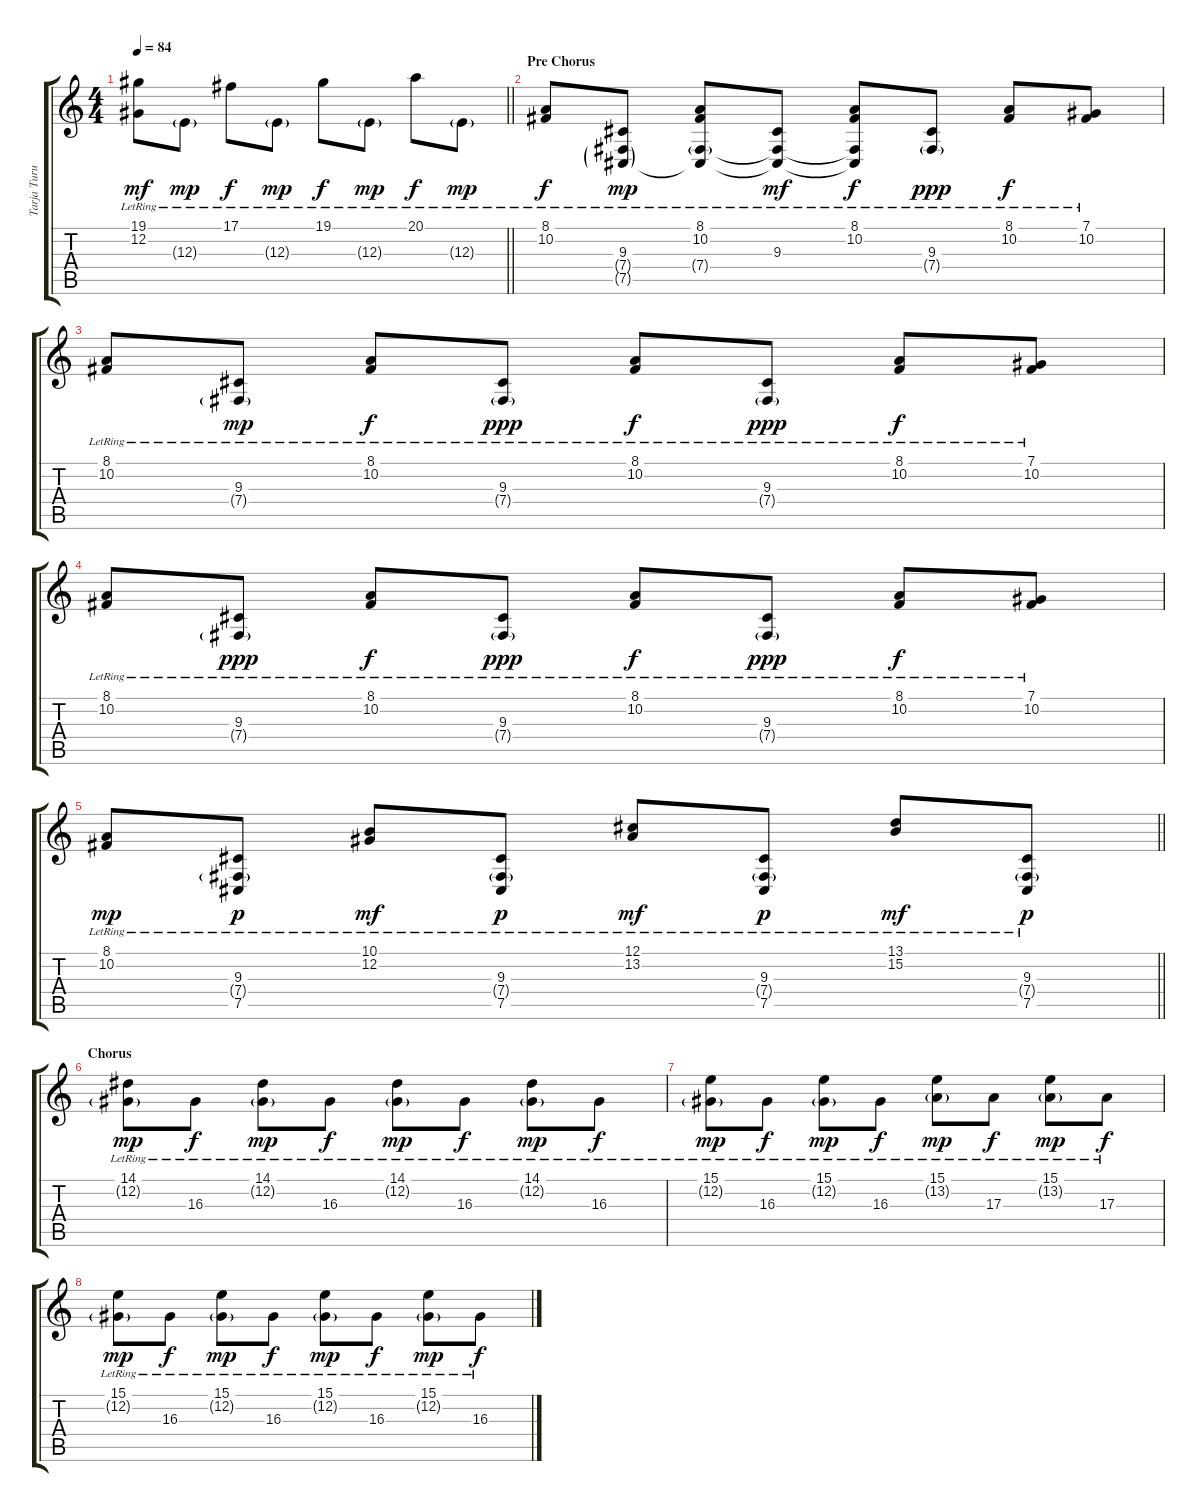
\track ("Tarja Turunen" "Tarja Turu") {instrument acousticgrandpiano}
\staff {score tabs}
\tuning (Db4 Ab3 E3 B2 Gb2 Db2) {hide}
\ts (4 4)
\tempo 84
\clef g2
\barLineRight lightlight
\ks c
(19.1 12.2{lr}).8{dy mf} 12.3{g lr}.8{dy mp} 17.1{lr}.8{dy f} 12.3{g lr}.8{dy mp} 19.1{lr}.8{dy f} 12.3{g lr}.8{dy mp} 20.1{lr}.8{dy f} 12.3{g lr}.8{dy mp} |
\section ("" "Pre Chorus")
(8.1{lr} 10.2{lr}).8{dy f} (9.3{lr} 7.4{g lr} 7.5{g lr}).8{dy mp} (8.1{lr} 10.2{lr} 7.4{g lr} 7.5{t}).8 (9.3{lr} 7.4{t} 7.5{t}).8{dy mf} (8.1{lr} 10.2{lr} 7.4{t} 7.5{t}).8{dy f} (9.3{lr} 7.4{g lr}).8{dy ppp} (8.1{lr} 10.2{lr}).8{dy f} (7.1{lr} 10.2{lr}).8 |
(8.1{lr} 10.2{lr}).8 (9.3{lr} 7.4{g lr}).8{dy mp} (8.1{lr} 10.2{lr}).8{dy f} (9.3{lr} 7.4{g lr}).8{dy ppp} (8.1{lr} 10.2{lr}).8{dy f} (9.3{lr} 7.4{g lr}).8{dy ppp} (8.1{lr} 10.2{lr}).8{dy f} (7.1{lr} 10.2{lr}).8 |
(8.1{lr} 10.2{lr}).8 (9.3{lr} 7.4{g lr}).8{dy ppp} (8.1{lr} 10.2{lr}).8{dy f} (9.3{lr} 7.4{g lr}).8{dy ppp} (8.1{lr} 10.2{lr}).8{dy f} (9.3{lr} 7.4{g lr}).8{dy ppp} (8.1{lr} 10.2{lr}).8{dy f} (7.1{lr} 10.2{lr}).8 |
\barLineRight lightlight
(8.1{lr} 10.2{lr}).8{dy mp} (9.3{lr} 7.4{g lr} 7.5{lr}).8{dy p} (10.1{lr} 12.2{lr}).8{dy mf} (9.3{lr} 7.4{g lr} 7.5{lr}).8{dy p} (12.1{lr} 13.2{lr}).8{dy mf} (9.3{lr} 7.4{g lr} 7.5{lr}).8{dy p} (13.1{lr} 15.2{lr}).8{dy mf} (9.3{lr} 7.4{g lr} 7.5{lr}).8{dy p} |
\section ("" "Chorus")
(14.1{lr} 12.2{g lr}).8{dy mp volume 15 instrument brightacousticpiano} 16.3{lr}.8{dy f} (14.1{lr} 12.2{g lr}).8{dy mp} 16.3{lr}.8{dy f} (14.1{lr} 12.2{g lr}).8{dy mp} 16.3{lr}.8{dy f} (14.1{lr} 12.2{g lr}).8{dy mp} 16.3{lr}.8{dy f} |
(15.1{lr} 12.2{g lr}).8{dy mp} 16.3{lr}.8{dy f} (15.1{lr} 12.2{g lr}).8{dy mp} 16.3{lr}.8{dy f} (15.1{lr} 13.2{g lr}).8{dy mp} 17.3{lr}.8{dy f} (15.1{lr} 13.2{g lr}).8{dy mp} 17.3{lr}.8{dy f} |
(15.1{lr} 12.2{g lr}).8{dy mp} 16.3{lr}.8{dy f} (15.1{lr} 12.2{g lr}).8{dy mp} 16.3{lr}.8{dy f} (15.1{lr} 12.2{g lr}).8{dy mp} 16.3{lr}.8{dy f} (15.1{lr} 12.2{g lr}).8{dy mp} 16.3{lr}.8{dy f}
